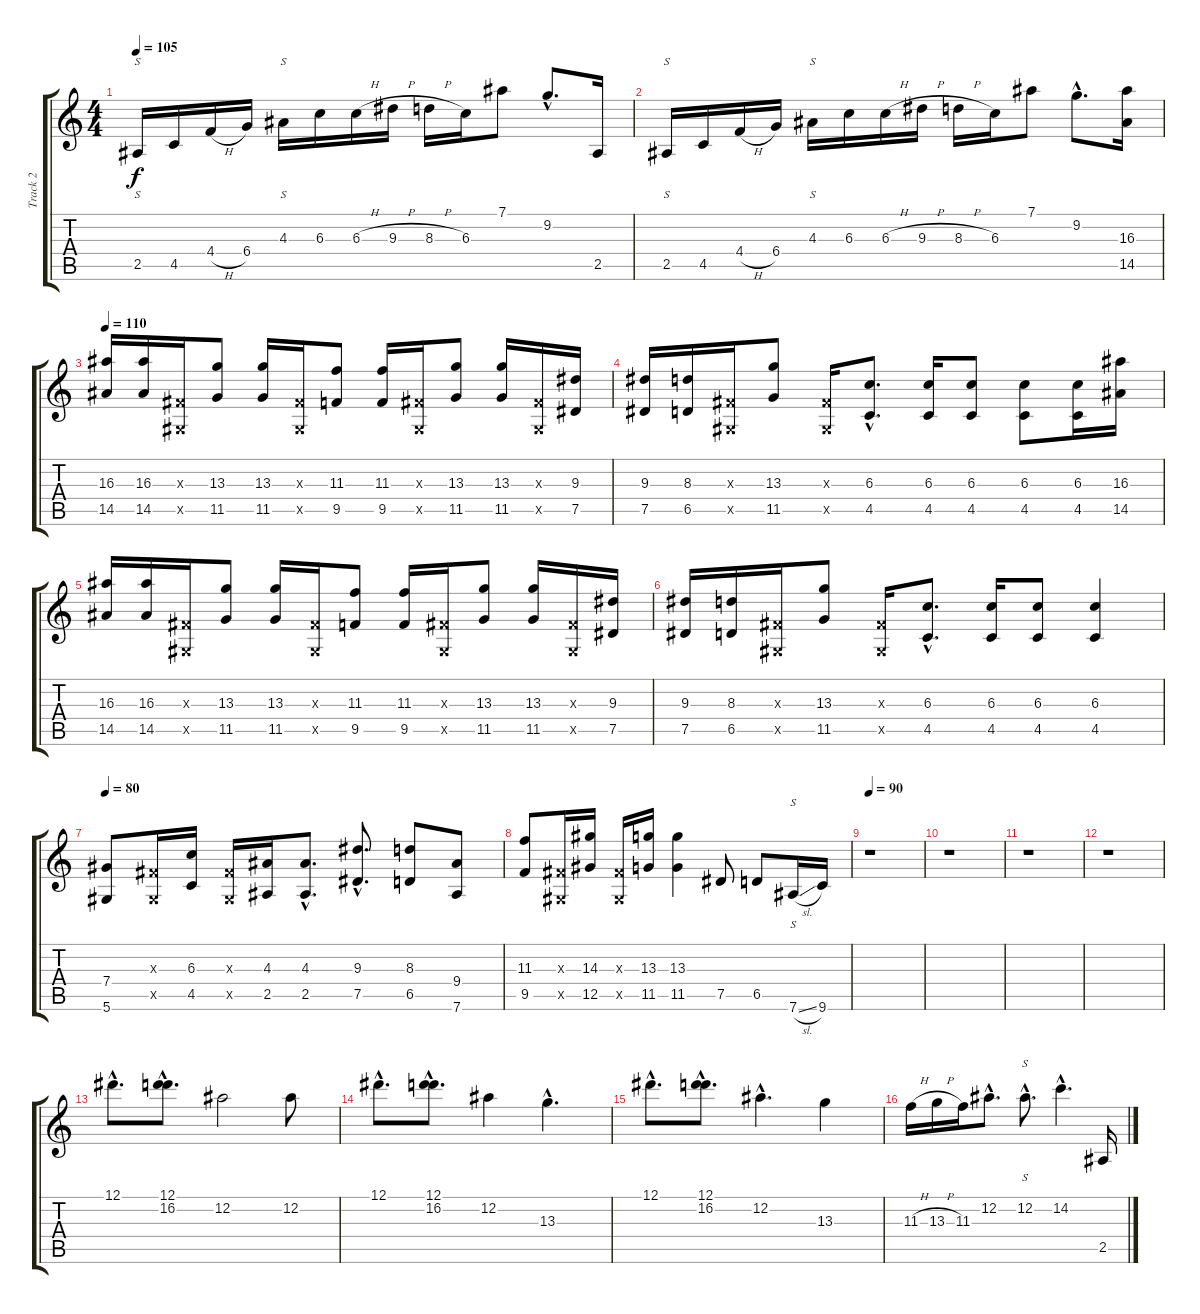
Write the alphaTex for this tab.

\track ("Track 2" "Track 2") {instrument overdrivenguitar}
\staff {score tabs}
\tuning (Eb4 Bb3 Gb3 Db3 Ab2 Eb2) {hide}
\ts (4 4)
\tempo 105
\clef g2
\ks c
2.5.16{s dy f} 4.5.16 4.4{h}.16 6.4.16 4.3.16{s} 6.3.16 6.3{h}.16 9.3{h}.16 8.3{h}.16 6.3.16 7.1.8 9.2{hac}.8{d} 2.5.16 |
2.5.16{s} 4.5.16 4.4{h}.16 6.4.16 4.3.16{s} 6.3.16 6.3{h}.16 9.3{h}.16 8.3{h}.16 6.3.16 7.1.8 9.2{hac}.8{d} (16.3 14.5).16 |
\tempo 110
(16.3 14.5).16 (16.3 14.5).16 (0.3{x} 0.5{x}).16 (13.3 11.5).8 (13.3 11.5).16 (0.3{x} 0.5{x}).16 (11.3 9.5).8 (11.3 9.5).16 (0.3{x} 0.5{x}).16 (13.3 11.5).8 (13.3 11.5).16 (0.3{x} 0.5{x}).16 (9.3 7.5).16 |
(9.3 7.5).16 (8.3 6.5).16 (0.3{x} 0.5{x}).16 (13.3 11.5).8 (0.3{x} 0.5{x}).16 (6.3{hac} 4.5{hac}).8{d} (6.3 4.5).16 (6.3 4.5).8 (6.3 4.5).8 (6.3 4.5).16 (16.3 14.5).16 |
(16.3 14.5).16 (16.3 14.5).16 (0.3{x} 0.5{x}).16 (13.3 11.5).8 (13.3 11.5).16 (0.3{x} 0.5{x}).16 (11.3 9.5).8 (11.3 9.5).16 (0.3{x} 0.5{x}).16 (13.3 11.5).8 (13.3 11.5).16 (0.3{x} 0.5{x}).16 (9.3 7.5).16 |
(9.3 7.5).16 (8.3 6.5).16 (0.3{x} 0.5{x}).16 (13.3 11.5).8 (0.3{x} 0.5{x}).16 (6.3{hac} 4.5{hac}).8{d} (6.3 4.5).16 (6.3 4.5).8 (6.3 4.5).4 |
\tempo 80
(7.4 5.6).8 (0.3{x} 0.5{x}).16 (6.3 4.5).16 (0.3{x} 0.5{x}).16 (4.3 2.5).16 (4.3{hac} 2.5{hac}).8{d} (9.3{hac} 7.5{hac}).8{d} (8.3 6.5).8 (9.4 7.6).8 |
(11.3 9.5).8 (0.3{x} 0.5{x}).16 (14.3 12.5).16 (0.3{x} 0.5{x}).16 (13.3 11.5).16 (13.3 11.5).4 7.5.8 6.5.8 7.6{sl}.16{s} 9.6.16 |
\tempo 90
r.1 |
r.1 |
r.1 |
r.1 |
12.1{hac}.8{d} (12.1{hac} 16.2{hac}).8{d} 12.2.2 12.2.8 |
12.1{hac}.8{d} (12.1{hac} 16.2{hac}).8{d} 12.2.4 13.3{hac}.4{d} |
12.1{hac}.8{d} (12.1{hac} 16.2{hac}).8{d} 12.2{hac}.4{d} 13.3.4 |
11.3{h}.16 13.3{h}.16 11.3.16 12.2{hac}.8{d} 12.2{hac}.8{s d} 14.2{hac}.4{d} 2.5.16
